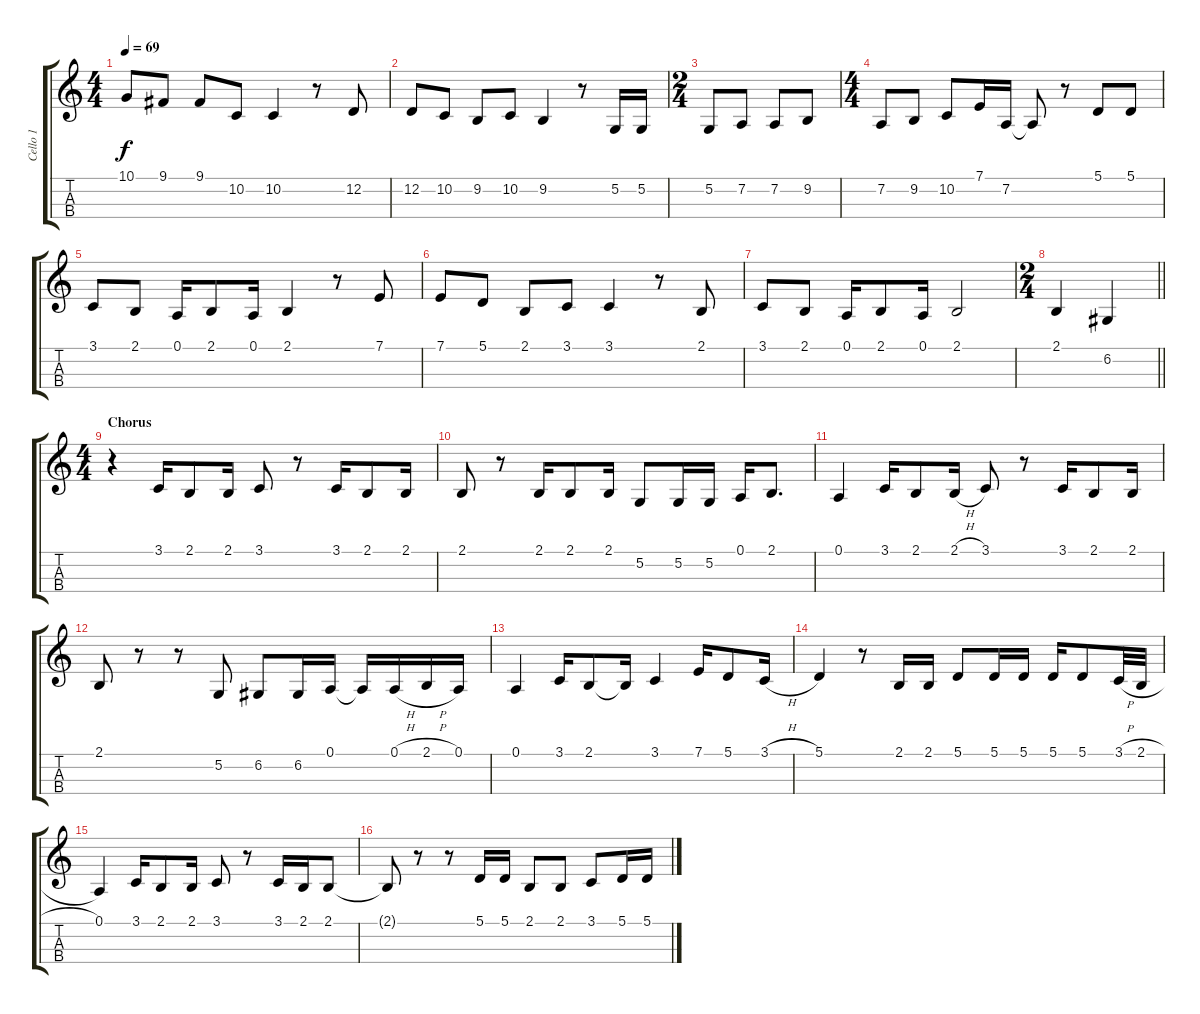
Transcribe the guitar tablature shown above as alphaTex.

\track ("Cello 1" "Cello 1") {instrument cello}
\staff {score tabs}
\tuning (A3 D3 G2 C2) {hide}
\ts (4 4)
\tempo 69
\clef g2
\ks c
10.1.8{dy f} 9.1.8 9.1.8 10.2.8 10.2.4 r.8 12.2.8 |
12.2.8 10.2.8 9.2.8 10.2.8 9.2.4 r.8 5.2.16 5.2.16 |
\ts (2 4)
5.2.8 7.2.8 7.2.8 9.2.8 |
\ts (4 4)
7.2.8 9.2.8 10.2.8 7.1.16 7.2.16 7.2{t}.8 r.8 5.1.8 5.1.8 |
3.1.8 2.1.8 0.1.16 2.1.8 0.1.16 2.1.4 r.8 7.1.8 |
7.1.8 5.1.8 2.1.8 3.1.8 3.1.4 r.8 2.1.8 |
3.1.8 2.1.8 0.1.16 2.1.8 0.1.16 2.1.2 |
\ts (2 4)
\barLineRight lightlight
2.1.4 6.2.4 |
\ts (4 4)
\section ("" "Chorus")
r.4 3.1.16 2.1.8 2.1.16 3.1.8 r.8 3.1.16 2.1.8 2.1.16 |
2.1.8 r.8 2.1.16 2.1.8 2.1.16 5.2.8 5.2.16 5.2.16 0.1.16 2.1.8{d} |
0.1.4 3.1.16 2.1.8 2.1{h}.16 3.1.8 r.8 3.1.16 2.1.8 2.1.16 |
2.1.8 r.8 r.8 5.2.8 6.2.8 6.2.16 0.1.16 0.1{t}.16 0.1{h}.16 2.1{h}.16 0.1.16 |
0.1.4 3.1.16 2.1.8 2.1{t}.16 3.1.4 7.1.16 5.1.8 3.1{h}.16 |
5.1.4 r.8 2.1.16 2.1.16 5.1.8 5.1.16 5.1.16 5.1.16 5.1.8 3.1{h}.32 2.1{h}.32 |
0.1.4 3.1.16 2.1.8 2.1.16 3.1.8 r.8 3.1.16 2.1.16 2.1.8 |
2.1{t}.8 r.8 r.8 5.1.16 5.1.16 2.1.8 2.1.8 3.1.8 5.1.16 5.1.16
